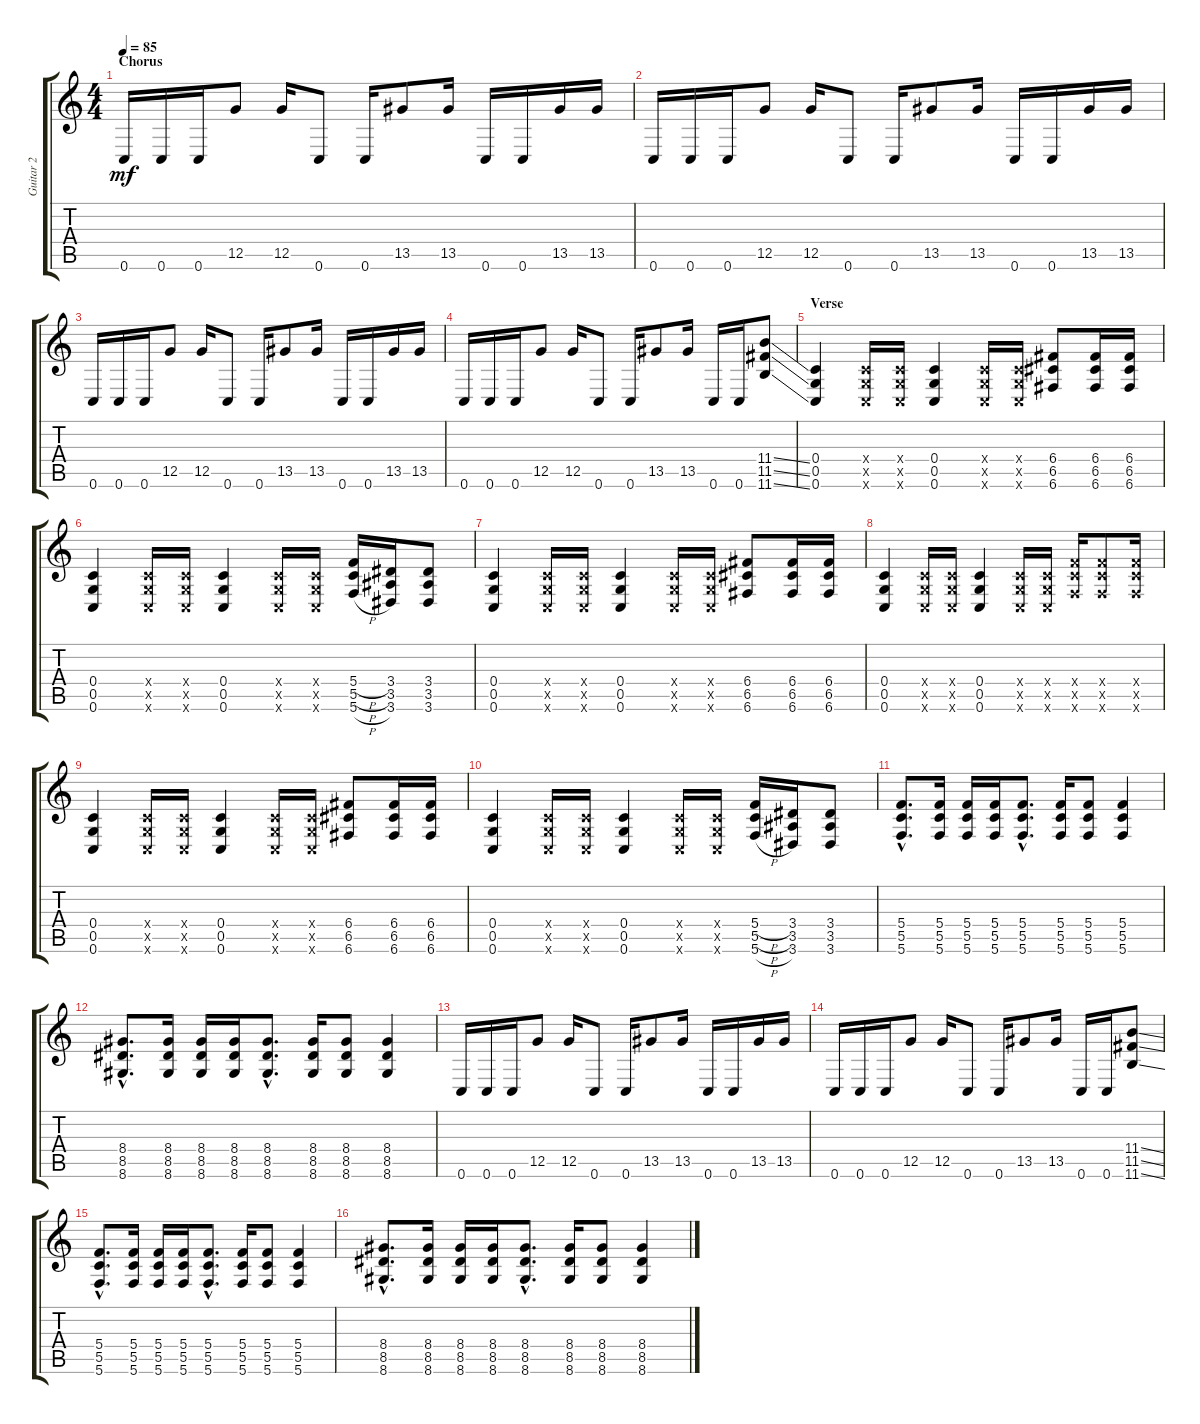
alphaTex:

\track ("Guitar 2" "Guitar 2") {instrument distortionguitar}
\staff {score tabs}
\tuning (D4 A3 F3 C3 G2 C2) {hide}
\ts (4 4)
\section ("" "Chorus")
\tempo 85
\clef g2
\ks c
0.6.16{dy mf} 0.6.16 0.6.16 12.5.8 12.5.16 0.6.8 0.6.16 13.5.8 13.5.16 0.6.16 0.6.16 13.5.16 13.5.16 |
0.6.16 0.6.16 0.6.16 12.5.8 12.5.16 0.6.8 0.6.16 13.5.8 13.5.16 0.6.16 0.6.16 13.5.16 13.5.16 |
0.6.16 0.6.16 0.6.16 12.5.8 12.5.16 0.6.8 0.6.16 13.5.8 13.5.16 0.6.16 0.6.16 13.5.16 13.5.16 |
0.6.16 0.6.16 0.6.16 12.5.8 12.5.16 0.6.8 0.6.16 13.5.8 13.5.16 0.6.16 0.6.16 (11.4{ss} 11.5{ss} 11.6{ss}).8 |
\section ("" "Verse")
(0.4 0.5 0.6).4 (0.4{x} 0.5{x} 0.6{x}).16 (0.4{x} 0.5{x} 0.6{x}).16 (0.4 0.5 0.6).4 (0.4{x} 0.5{x} 0.6{x}).16 (0.4{x} 0.5{x} 0.6{x}).16 (6.4 6.5 6.6).8 (6.4 6.5 6.6).16 (6.4 6.5 6.6).16 |
(0.4 0.5 0.6).4 (0.4{x} 0.5{x} 0.6{x}).16 (0.4{x} 0.5{x} 0.6{x}).16 (0.4 0.5 0.6).4 (0.4{x} 0.5{x} 0.6{x}).16 (0.4{x} 0.5{x} 0.6{x}).16 (5.4{h} 5.5{h} 5.6{h}).16 (3.4 3.5 3.6).16 (3.4 3.5 3.6).8 |
(0.4 0.5 0.6).4 (0.4{x} 0.5{x} 0.6{x}).16 (0.4{x} 0.5{x} 0.6{x}).16 (0.4 0.5 0.6).4 (0.4{x} 0.5{x} 0.6{x}).16 (0.4{x} 0.5{x} 0.6{x}).16 (6.4 6.5 6.6).8 (6.4 6.5 6.6).16 (6.4 6.5 6.6).16 |
(0.4 0.5 0.6).4 (0.4{x} 0.5{x} 0.6{x}).16 (0.4{x} 0.5{x} 0.6{x}).16 (0.4 0.5 0.6).4 (0.4{x} 0.5{x} 0.6{x}).16 (0.4{x} 0.5{x} 0.6{x}).16 (5.4{x} 5.5{x} 5.6{x}).16 (5.4{x} 5.5{x} 5.6{x}).8 (5.4{x} 5.5{x} 5.6{x}).16 |
(0.4 0.5 0.6).4 (0.4{x} 0.5{x} 0.6{x}).16 (0.4{x} 0.5{x} 0.6{x}).16 (0.4 0.5 0.6).4 (0.4{x} 0.5{x} 0.6{x}).16 (0.4{x} 0.5{x} 0.6{x}).16 (6.4 6.5 6.6).8 (6.4 6.5 6.6).16 (6.4 6.5 6.6).16 |
(0.4 0.5 0.6).4 (0.4{x} 0.5{x} 0.6{x}).16 (0.4{x} 0.5{x} 0.6{x}).16 (0.4 0.5 0.6).4 (0.4{x} 0.5{x} 0.6{x}).16 (0.4{x} 0.5{x} 0.6{x}).16 (5.4{h} 5.5{h} 5.6{h}).16 (3.4 3.5 3.6).16 (3.4 3.5 3.6).8 |
(5.4{hac} 5.5{hac} 5.6{hac}).8{d} (5.4 5.5 5.6).16 (5.4 5.5 5.6).16 (5.4 5.5 5.6).16 (5.4{hac} 5.5{hac} 5.6{hac}).8{d} (5.4 5.5 5.6).16 (5.4 5.5 5.6).8 (5.4 5.5 5.6).4 |
(8.4{hac} 8.5{hac} 8.6{hac}).8{d} (8.4 8.5 8.6).16 (8.4 8.5 8.6).16 (8.4 8.5 8.6).16 (8.4{hac} 8.5{hac} 8.6{hac}).8{d} (8.4 8.5 8.6).16 (8.4 8.5 8.6).8 (8.4 8.5 8.6).4 |
0.6.16 0.6.16 0.6.16 12.5.8 12.5.16 0.6.8 0.6.16 13.5.8 13.5.16 0.6.16 0.6.16 13.5.16 13.5.16 |
0.6.16 0.6.16 0.6.16 12.5.8 12.5.16 0.6.8 0.6.16 13.5.8 13.5.16 0.6.16 0.6.16 (11.4{ss} 11.5{ss} 11.6{ss}).8 |
(5.4{hac} 5.5{hac} 5.6{hac}).8{d} (5.4 5.5 5.6).16 (5.4 5.5 5.6).16 (5.4 5.5 5.6).16 (5.4{hac} 5.5{hac} 5.6{hac}).8{d} (5.4 5.5 5.6).16 (5.4 5.5 5.6).8 (5.4 5.5 5.6).4 |
(8.4{hac} 8.5{hac} 8.6{hac}).8{d} (8.4 8.5 8.6).16 (8.4 8.5 8.6).16 (8.4 8.5 8.6).16 (8.4{hac} 8.5{hac} 8.6{hac}).8{d} (8.4 8.5 8.6).16 (8.4 8.5 8.6).8 (8.4 8.5 8.6).4
